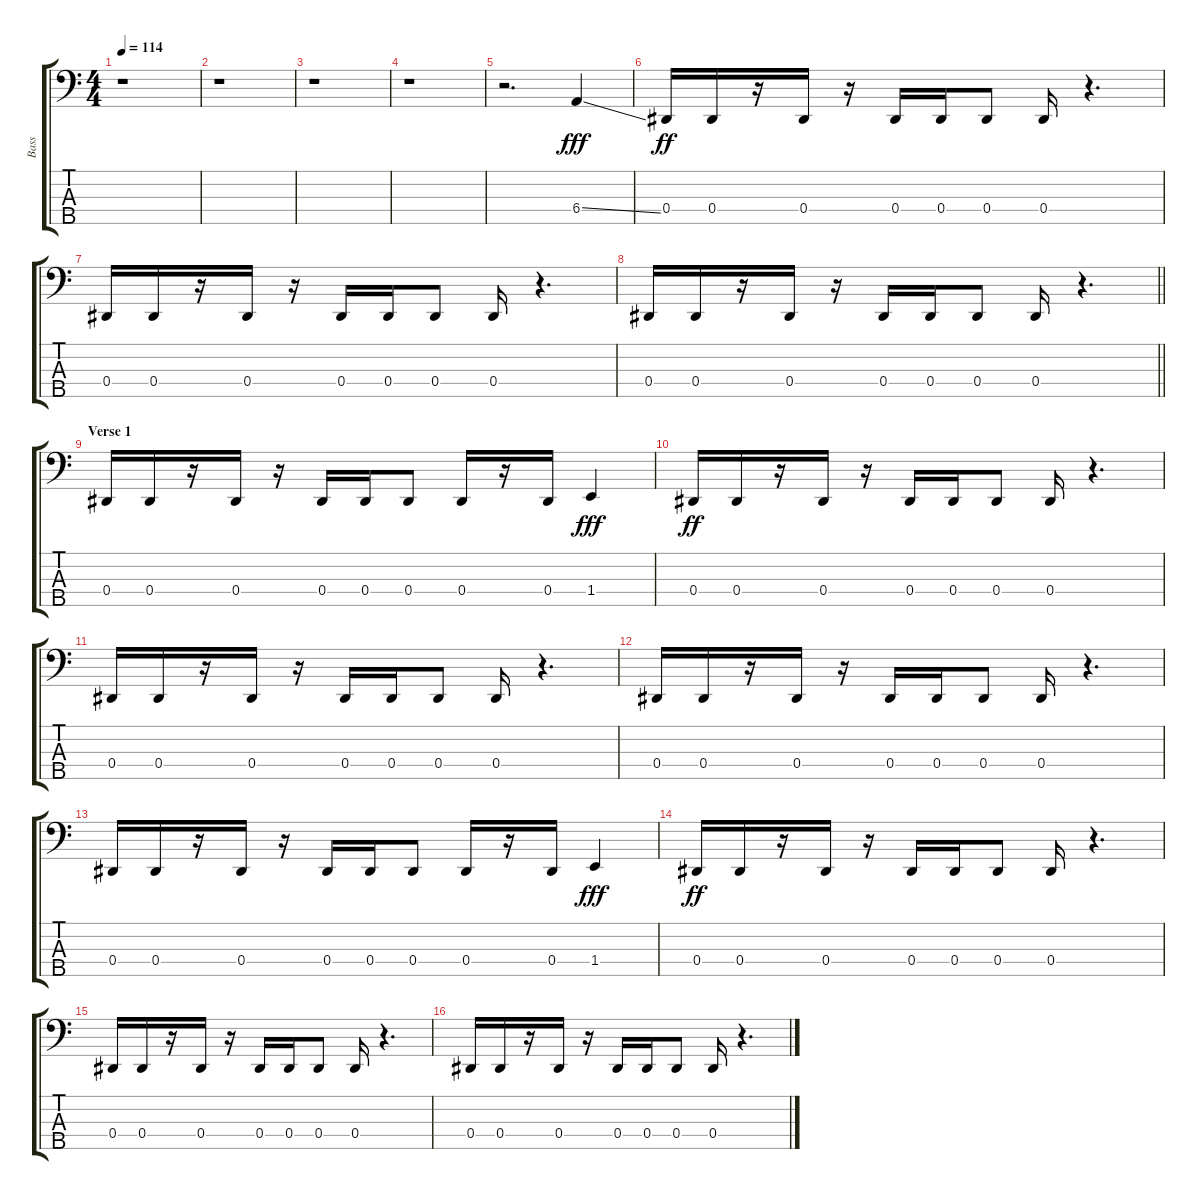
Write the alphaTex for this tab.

\track ("Bass" "Bass") {instrument electricbasspick}
\staff {score tabs}
\tuning (Gb2 Db2 Ab1 Eb1 Bb0) {hide}
\ts (4 4)
\tempo 114
\clef f4
\ks c
r.1{dy fff instrument electricbasspick} |
r.1 |
r.1 |
r.1 |
r.2{d} 6.4{ss}.4 |
0.4.16{dy ff} 0.4.16 r.16 0.4.16 r.16 0.4.16 0.4.16 0.4.8 0.4.16 r.4{d} |
0.4.16 0.4.16 r.16 0.4.16 r.16 0.4.16 0.4.16 0.4.8 0.4.16 r.4{d} |
\barLineRight lightlight
0.4.16 0.4.16 r.16 0.4.16 r.16 0.4.16 0.4.16 0.4.8 0.4.16 r.4{d} |
\section ("" "Verse 1")
0.4.16 0.4.16 r.16 0.4.16 r.16 0.4.16 0.4.16 0.4.8 0.4.16 r.16 0.4.16 1.4.4{dy fff} |
0.4.16{dy ff} 0.4.16 r.16 0.4.16 r.16 0.4.16 0.4.16 0.4.8 0.4.16 r.4{d} |
0.4.16 0.4.16 r.16 0.4.16 r.16 0.4.16 0.4.16 0.4.8 0.4.16 r.4{d} |
0.4.16 0.4.16 r.16 0.4.16 r.16 0.4.16 0.4.16 0.4.8 0.4.16 r.4{d} |
0.4.16 0.4.16 r.16 0.4.16 r.16 0.4.16 0.4.16 0.4.8 0.4.16 r.16 0.4.16 1.4.4{dy fff} |
0.4.16{dy ff} 0.4.16 r.16 0.4.16 r.16 0.4.16 0.4.16 0.4.8 0.4.16 r.4{d} |
0.4.16 0.4.16 r.16 0.4.16 r.16 0.4.16 0.4.16 0.4.8 0.4.16 r.4{d} |
0.4.16 0.4.16 r.16 0.4.16 r.16 0.4.16 0.4.16 0.4.8 0.4.16 r.4{d}
